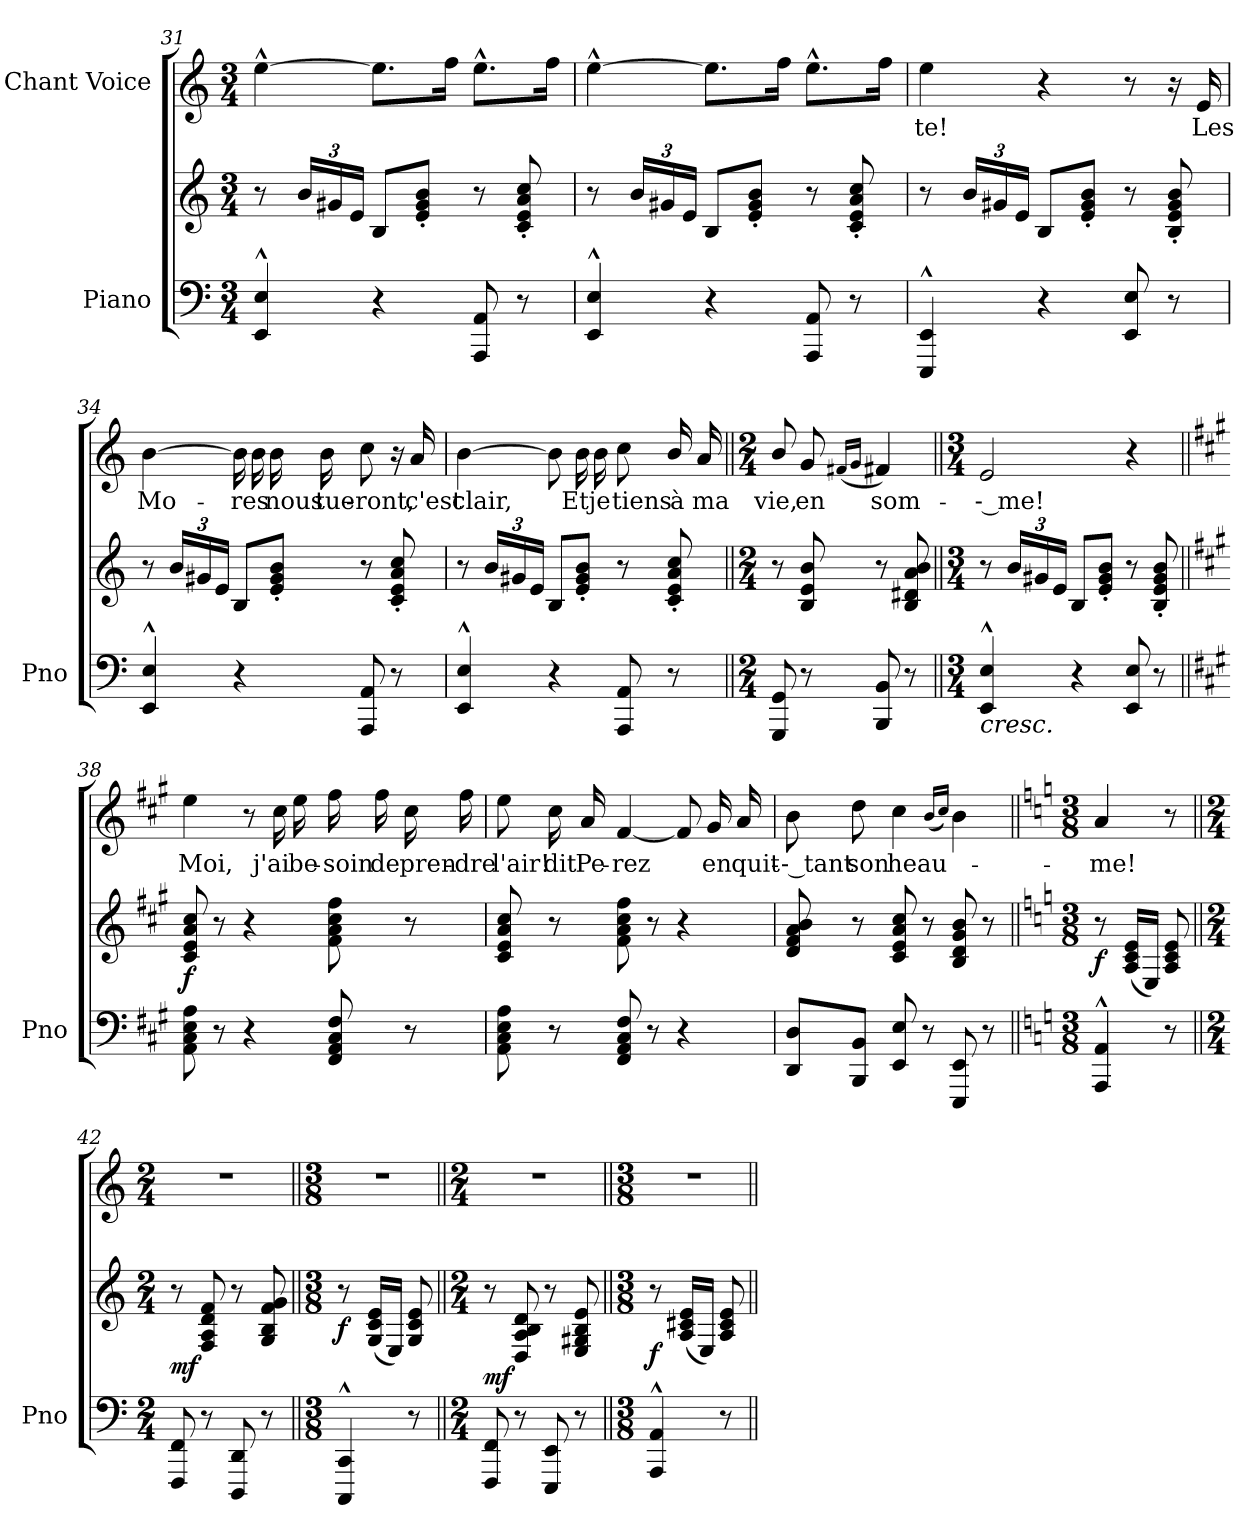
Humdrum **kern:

**kern	**kern	**dynam	**kern	**text	**dynam
*part2	*part2	*part2	*part1	*part1	*part1
*staff3	*staff2	*staff2/3	*staff1	*staff1	*staff1
*I"Piano	*	*	*I"Chant Voice	*	*
*I'Pno	*	*	*	*	*
*clefF4	*clefG2	*	*clefG2	*	*
*k[]	*k[]	*	*k[]	*	*
*M3/4	*M3/4	*	*M3/4	*	*
=31	=31	=31	=31	=31	=31
4EE/^^ 4E/^^	8r	.	[4ee^^\	.	.
*	*Xbrackettup	*	*	*	*
.	24b/LL	.	.	.	.
.	24g#X/	.	.	.	.
.	24e/JJ	.	.	.	.
4r	8B/L	.	8.ee\L]	.	.
.	8e/' 8g#/' 8b/'J	.	.	.	.
.	.	.	16ff\Jk	.	.
8AAA/ 8AA/	8r	.	8.ee^^\L	.	.
8r	8c/' 8e/' 8a/' 8cc/'	.	.	.	.
.	.	.	16ff\Jk	.	.
=32	=32	=32	=32	=32	=32
4EE/^^ 4E/^^	8r	.	[4ee^^\	.	.
.	24b/LL	.	.	.	.
.	24g#X/	.	.	.	.
.	24e/JJ	.	.	.	.
4r	8B/L	.	8.ee\L]	.	.
.	8e/' 8g#/' 8b/'J	.	.	.	.
.	.	.	16ff\Jk	.	.
8AAA/ 8AA/	8r	.	8.ee^^\L	.	.
8r	8c/' 8e/' 8a/' 8cc/'	.	.	.	.
.	.	.	16ff\Jk	.	.
=33	=33	=33	=33	=33	=33
4EEE/^^ 4EE/^^	8r	.	4ee\	-te!	.
.	24b/LL	.	.	.	.
.	24g#X/	.	.	.	.
.	24e/JJ	.	.	.	.
4r	8B/L	.	4r	.	.
.	8e/' 8g#/' 8b/'J	.	.	.	.
8EE/ 8E/	8r	.	8r	.	.
8r	8B/' 8e/' 8g#/' 8b/'	.	16r	.	.
.	.	.	16e/	Les	.
=34	=34	=34	=34	=34	=34
4EE/^^ 4E/^^	8r	.	[4b\	Mo-	.
.	24b/LL	.	.	.	.
.	24g#X/	.	.	.	.
.	24e/JJ	.	.	.	.
4r	8B/L	.	16b\]	.	.
.	.	.	16b\	-res	.
.	8e/' 8g#/' 8b/'J	.	16b\	nous	.
.	.	.	16b\	tue-	.
8AAA/ 8AA/	8r	.	8cc\	-ront,	.
8r	8c/' 8e/' 8a/' 8cc/'	.	16r	.	.
.	.	.	16a/	c'est	.
=35	=35	=35	=35	=35	=35
4EE/^^ 4E/^^	8r	.	[4b\	clair,	.
.	24b/LL	.	.	.	.
.	24g#X/	.	.	.	.
.	24e/JJ	.	.	.	.
4r	8B/L	.	8b\]	.	.
.	8e/' 8g#/' 8b/'J	.	16b\	Et	.
.	.	.	16b\	je	.
8AAA/ 8AA/	8r	.	8cc\	tiens	.
8r	8c/' 8e/' 8a/' 8cc/'	.	16b/	à	.
.	.	.	16a/	ma	.
=36||	=36||	=36||	=36||	=36||	=36||
*M2/4	*M2/4	*	*M2/4	*	*
8GGG/ 8GG/	8r	.	8b/	vie,	.
8r	8B/ 8e/ 8b/	.	8g/	en	.
.	.	.	(16qf#X/LL	.	.
.	.	.	16qg/JJ	.	.
8BBB/ 8BB/	8r	.	4f#/)	som-	.
8r	8B/ 8d#X/ 8a/ 8b/	.	.	.	.
=37||	=37||	=37||	=37||	=37||	=37||
*M3/4	*M3/4	*	*M3/4	*	*
!LO:TX:b:i:t=cresc.	!	!	!	!	!
4EE/^^ 4E/^^	8r	.	2e/	-- me!	.
.	24b/LL	.	.	.	.
.	24g#X/	.	.	.	.
.	24e/JJ	.	.	.	.
4r	8B/L	.	.	.	.
.	8e/' 8g#/' 8b/'J	.	.	.	.
8EE/ 8E/	8r	.	4r	.	.
8r	8B/' 8e/' 8g#/' 8b/'	.	.	.	.
=38||	=38||	=38||	=38||	=38||	=38||
*k[f#c#g#]	*k[f#c#g#]	*	*k[f#c#g#]	*	*
!	!	!LO:DY:b	!	!	!LO:DY:a
!	!	!	!	!	!LO:DY:n=1:a
8AA\ 8C#\ 8E\ 8A\	8c#/ 8e/ 8a/ 8cc#/	f	4ee\	Moi,	f other-dynamics
8r	8r	.	.	.	.
4r	4r	.	8r	.	.
.	.	.	16cc#\	j'ai	.
.	.	.	16ee\	be-	.
8FF#/ 8AA/ 8C#/ 8F#/	8f#\ 8a\ 8cc#\ 8ff#\	.	16ff#\	-soin	.
.	.	.	16ff#\	de	.
8r	8r	.	16cc#\	pren-	.
.	.	.	16ff#\	-dre	.
=39	=39	=39	=39	=39	=39
8AA\ 8C#\ 8E\ 8A\	8c#/ 8e/ 8a/ 8cc#/	.	8ee\	l'air!	.
8r	8r	.	16cc#\	dit	.
.	.	.	16a/	Pe-	.
8FF#/ 8AA/ 8C#/ 8F#/	8f#\ 8a\ 8cc#\ 8ff#\	.	[4f#/	-rez	.
8r	8r	.	.	.	.
4r	4r	.	8f#/]	.	.
.	.	.	16g#/	en	.
.	.	.	16a/	quit-	.
=40	=40	=40	=40	=40	=40
8DD/ 8D/L	8d/ 8f#/ 8a/ 8b/	.	8b\	-- tant	.
8BBB/ 8BB/J	8r	.	8dd\	son	.
8EE/ 8E/	8c#/ 8e/ 8a/ 8cc#/	.	4cc#\	heau-	.
8r	8r	.	.	.	.
.	.	.	(16qb/LL	.	.
.	.	.	16qcc#/JJ)	.	.
8EEE/ 8EE/	8B/ 8d/ 8g#/ 8b/	.	4b\	.	.
8r	8r	.	.	.	.
=41||	=41||	=41||	=41||	=41||	=41||
*k[]	*k[]	*	*k[]	*	*
*M3/8	*M3/8	*	*M3/8	*	*
!	!	!LO:DY:b	!	!	!
4AAA/^^ 4AA/^^	8r	f	4a/	-me!	.
.	(16A/ 16c/ 16e/LL	.	.	.	.
.	16E/JJ)	.	.	.	.
8r	8A/ 8c/ 8e/	.	8r	.	.
=42||	=42||	=42||	=42||	=42||	=42||
*M2/4	*M2/4	*	*M2/4	*	*
!	!	!LO:DY:b	!	!	!
8FFF/ 8FF/	8r	mf	2r	.	.
8r	8F/ 8A/ 8d/ 8f/	.	.	.	.
8DDD/ 8DD/	8r	.	.	.	.
8r	8G/ 8B/ 8f/ 8g/	.	.	.	.
=43||	=43||	=43||	=43||	=43||	=43||
*M3/8	*M3/8	*	*M3/8	*	*
!	!	!LO:DY:b	!	!	!
4CCC/^^ 4CC/^^	8r	f	4.r	.	.
.	(16G/ 16c/ 16e/LL	.	.	.	.
.	16E/JJ)	.	.	.	.
8r	8G/ 8c/ 8e/	.	.	.	.
=44||	=44||	=44||	=44||	=44||	=44||
*M2/4	*M2/4	*	*M2/4	*	*
!	!	!LO:DY:b	!	!	!
8FFF/ 8FF/	8r	mf	2r	.	.
8r	8D/ 8A/ 8B/ 8d/	.	.	.	.
8EEE/ 8EE/	8r	.	.	.	.
8r	8E/ 8G#X/ 8B/ 8e/	.	.	.	.
=45||	=45||	=45||	=45||	=45||	=45||
*M3/8	*M3/8	*	*M3/8	*	*
!	!	!LO:DY:b	!	!	!
4AAA/^^ 4AA/^^	8r	f	4.r	.	.
.	(16A/ 16c#X/ 16e/LL	.	.	.	.
.	16E/JJ)	.	.	.	.
8r	8A/ 8c#/ 8e/	.	.	.	.
=||	=||	=||	=||	=||	=||
*-	*-	*-	*-	*-	*-
